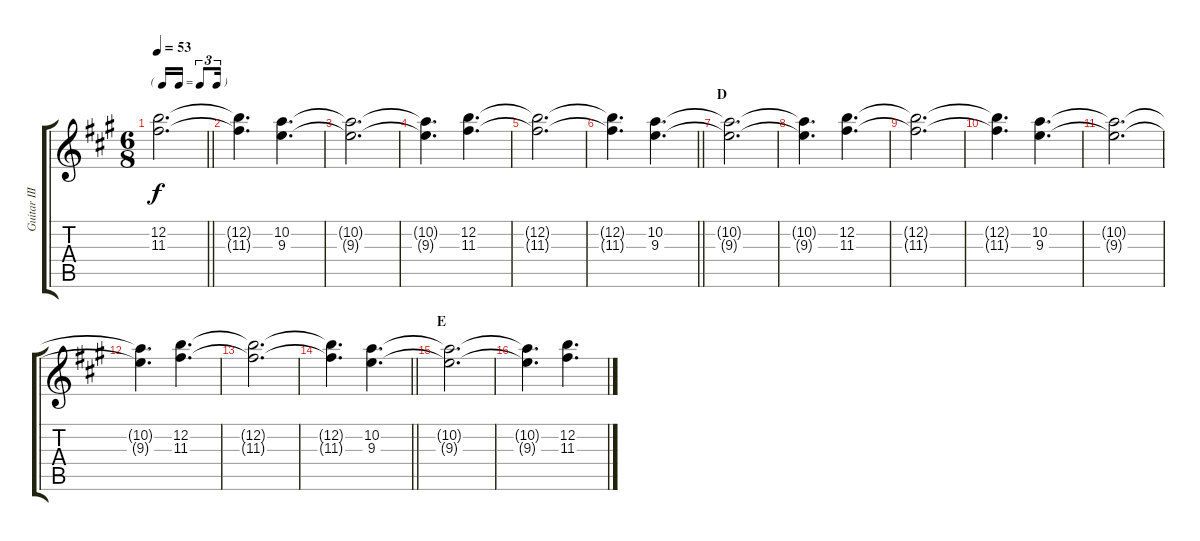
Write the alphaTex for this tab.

\track ("Guitar III" "Guitar III") {instrument overdrivenguitar}
\staff {score tabs}
\tuning (E4 B3 G3 D3 A2 E2) {hide}
\ts (6 8)
\tf triplet16th
\tempo 53
\clef g2
\barLineRight lightlight
\ks a
(12.2{t} 11.3{t}).2{d dy f} |
(12.2{t} 11.3{t}).4{d volume 3} (10.2 9.3).4{d volume 11} |
(10.2{t} 9.3{t}).2{d} |
(10.2{t} 9.3{t}).4{d volume 3} (12.2 11.3).4{d volume 11} |
(12.2{t} 11.3{t}).2{d} |
\barLineRight lightlight
(12.2{t} 11.3{t}).4{d volume 3} (10.2 9.3).4{d volume 11} |
\section ("" "D")
(10.2{t} 9.3{t}).2{d} |
(10.2{t} 9.3{t}).4{d volume 3} (12.2 11.3).4{d volume 11} |
(12.2{t} 11.3{t}).2{d} |
(12.2{t} 11.3{t}).4{d volume 3} (10.2 9.3).4{d volume 11} |
(10.2{t} 9.3{t}).2{d} |
(10.2{t} 9.3{t}).4{d volume 3} (12.2 11.3).4{d volume 11} |
(12.2{t} 11.3{t}).2{d} |
\barLineRight lightlight
(12.2{t} 11.3{t}).4{d volume 3} (10.2 9.3).4{d volume 11} |
\section ("" "E")
(10.2{t} 9.3{t}).2{d} |
(10.2{t} 9.3{t}).4{d volume 3} (12.2 11.3).4{d volume 11}
